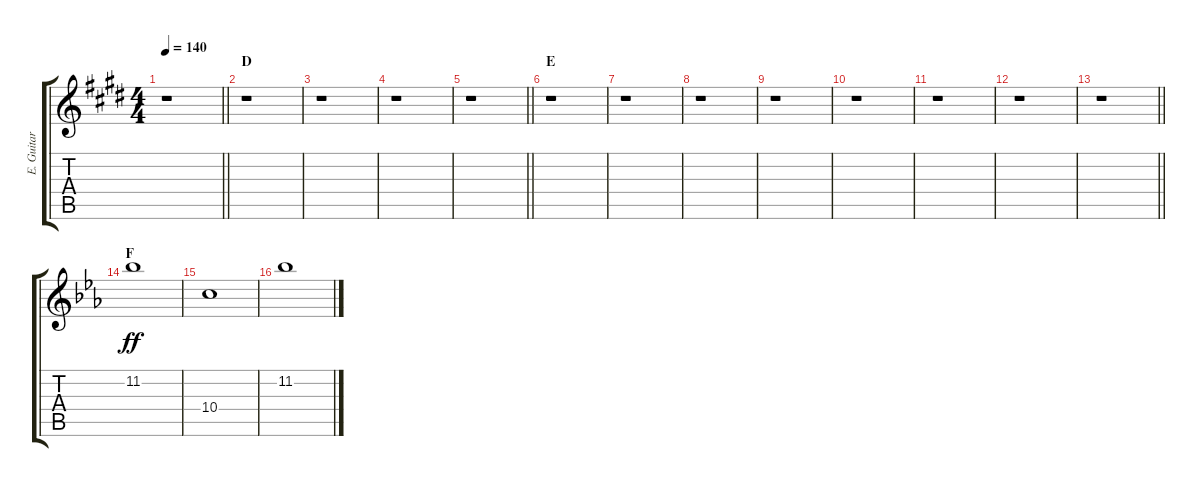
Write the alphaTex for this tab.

\track ("E. Guitar I" "E. Guitar ") {instrument overdrivenguitar}
\staff {score tabs}
\tuning (E4 B3 G3 D3 A2 E2) {hide}
\ts (4 4)
\tempo 140
\clef g2
\barLineRight lightlight
\ks e
r.1{dy f} |
\section ("" "D")
r.1 |
r.1 |
r.1 |
\barLineRight lightlight
r.1 |
\section ("" "E")
r.1 |
r.1 |
r.1 |
r.1 |
r.1 |
r.1 |
r.1 |
\barLineRight lightlight
r.1 |
\section ("" "F")
\ks eb
11.2.1{dy ff} |
10.4.1 |
11.2.1
